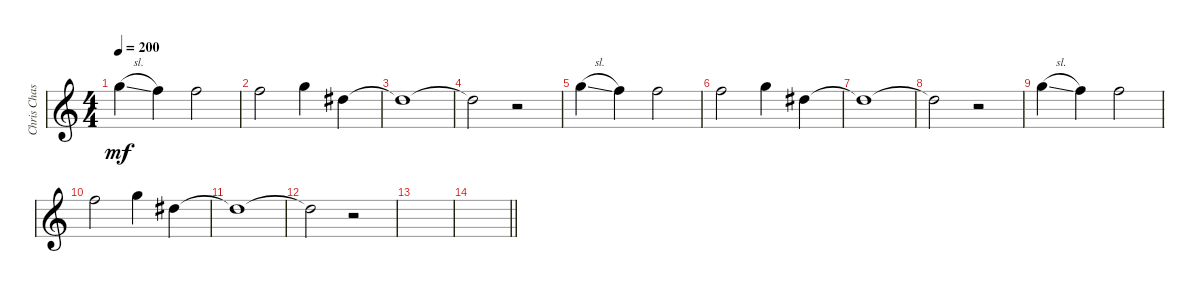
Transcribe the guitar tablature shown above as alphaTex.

\track ("Chris Chasse - Vocals" "Chris Chas") {instrument distortionguitar}
\staff {score}
\tuning (E4 B3 G3 D3 A2 E2) {hide}
\ts (4 4)
\tempo 200
\clef g2
\ks c
8.2{sl}.4{dy mf} 6.2.4 6.2.2 |
6.2.2 8.2.4 4.2.4 |
4.2{t}.1 |
4.2{t}.2 r.2 |
8.2{sl}.4 6.2.4 6.2.2 |
6.2.2 8.2.4 4.2.4 |
4.2{t}.1 |
4.2{t}.2 r.2 |
8.2{sl}.4 6.2.4 6.2.2 |
6.2.2 8.2.4 4.2.4 |
4.2{t}.1 |
4.2{t}.2 r.2 |
|
\barLineRight lightlight
